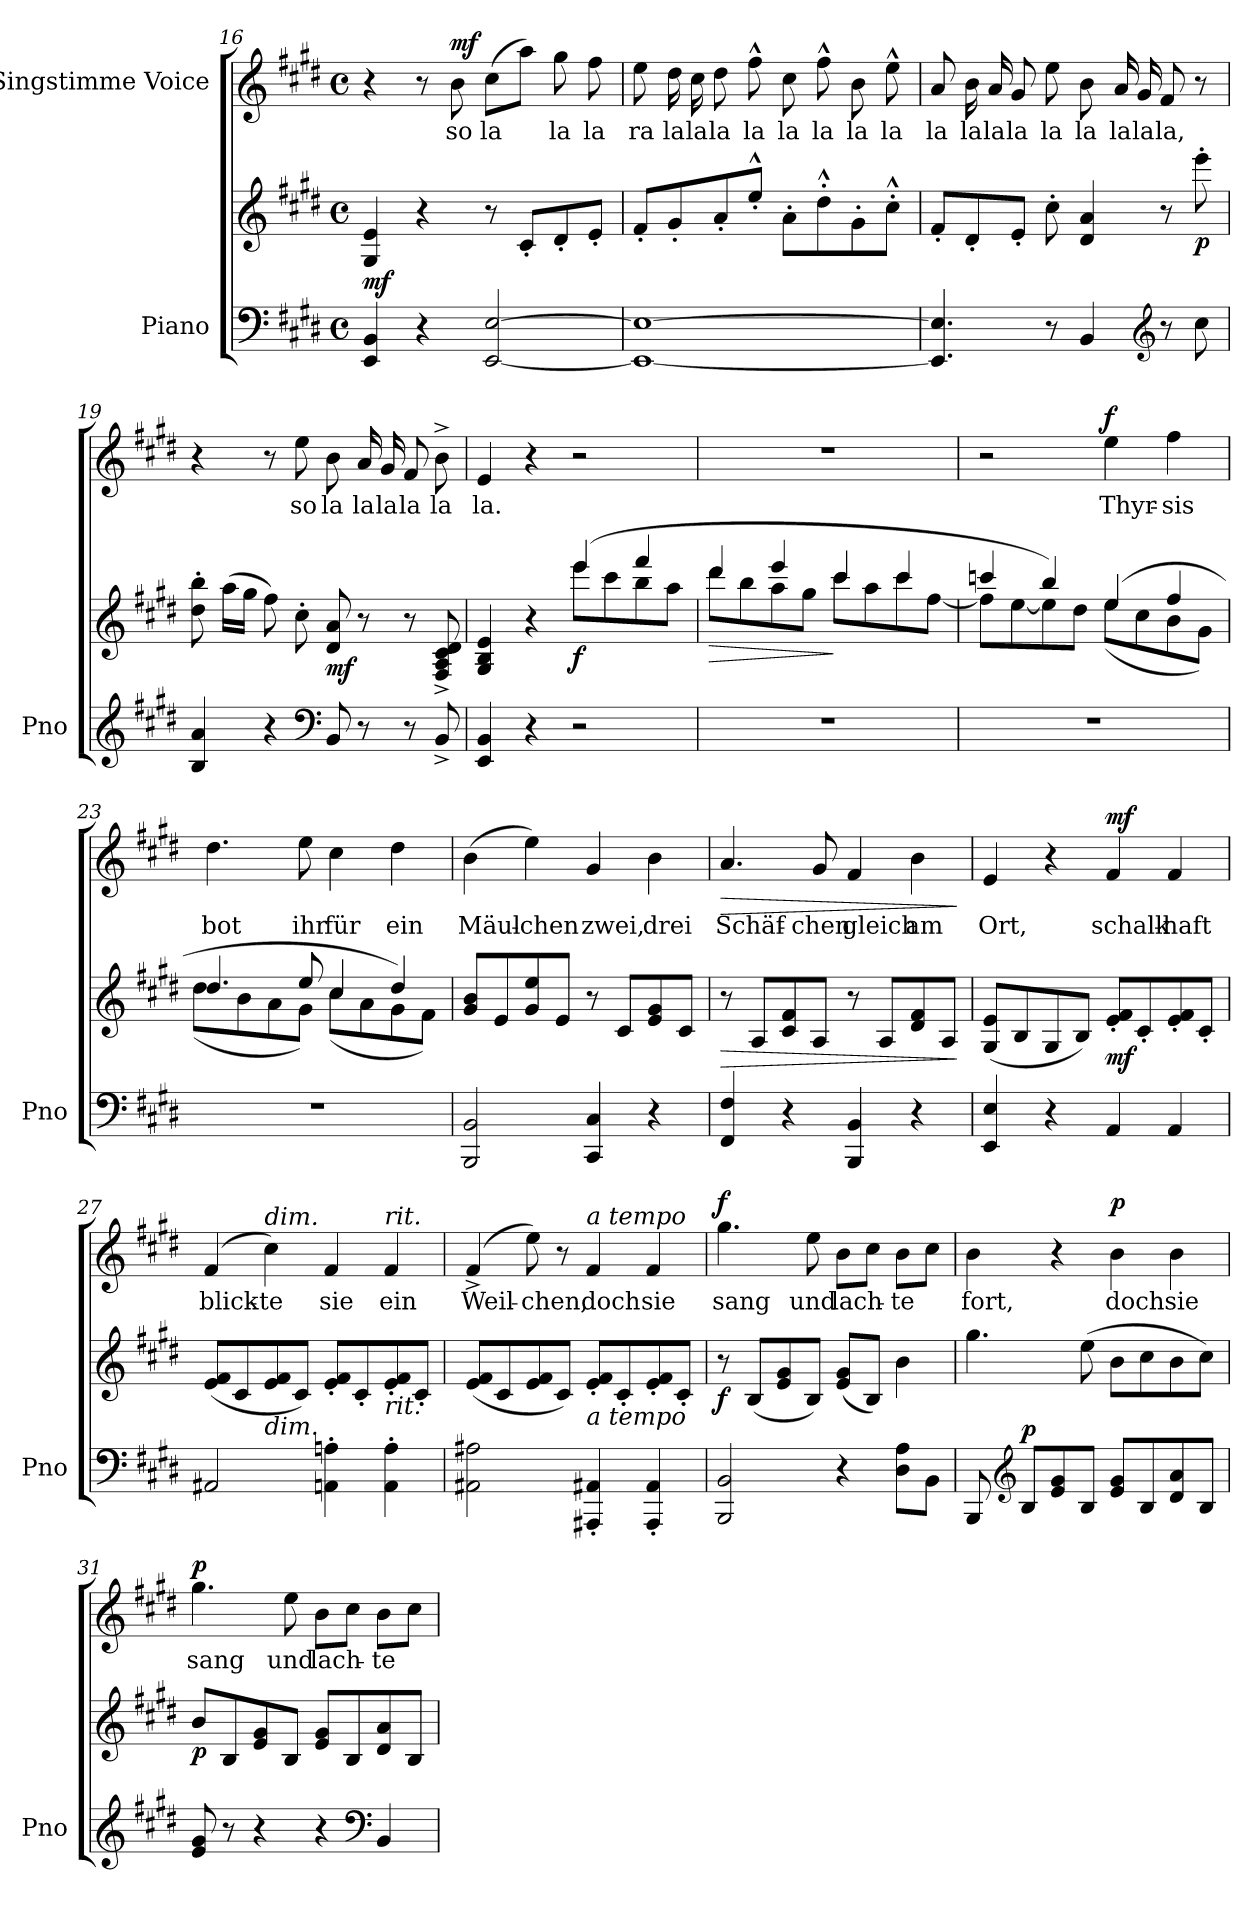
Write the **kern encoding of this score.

**kern	**kern	**dynam	**kern	**text	**dynam
*part2	*part2	*part2	*part1	*part1	*part1
*staff3	*staff2	*staff2/3	*staff1	*staff1	*staff1
*I"Piano	*	*	*I"Singstimme Voice	*	*
*I'Pno	*	*	*	*	*
*clefF4	*clefG2	*	*clefG2	*	*
*k[f#c#g#d#]	*k[f#c#g#d#]	*	*k[f#c#g#d#]	*	*
*M4/4	*M4/4	*	*M4/4	*	*
*met(c)	*met(c)	*	*met(c)	*	*
=16	=16	=16	=16	=16	=16
!	!	!LO:DY:b	!	!	!
4EE/ 4BB/	4G#/ 4e/	mf	4r	.	.
4r	4r	.	8r	.	.
!	!	!	!	!	!LO:DY:a
.	.	.	8b\	so	mf
[2EE/ [2E/	8r	.	(8cc#\L	la	.
.	8c#'/L	.	8aa\J)	.	.
.	8d#'/	.	8gg#\	la	.
.	8e'/J	.	8ff#\	la	.
=17	=17	=17	=17	=17	=17
1EE_ 1E_	8f#'/L	.	8ee\	ra	.
.	8g#'/	.	16dd#\	la	.
.	.	.	16cc#\	la	.
.	8a'/	.	8dd#\	la	.
.	8ee'^^/J	.	8ff#^^\	la	.
.	8a'\L	.	8cc#\	la	.
.	8dd#'^^\	.	8ff#^^\	la	.
.	8g#'\	.	8b\	la	.
.	8cc#'^^\J	.	8ee^^\	la	.
=18	=18	=18	=18	=18	=18
4.EE/] 4.E/]	8f#'/L	.	8a/	la	.
.	8d#'/	.	16b\	la	.
.	.	.	16a/	la	.
.	8e'/J	.	8g#/	la	.
8r	8cc#'\	.	8ee\	la	.
4BB/	4d#/ 4a/	.	8b\	la	.
.	.	.	16a/	la	.
.	.	.	16g#/	la	.
*clefG2	*	*	*	*	*
8r	8r	.	8f#/	la,	.
!	!	!LO:DY:b	!	!	!
8cc#\	8eee'\	p	8r	.	.
=19	=19	=19	=19	=19	=19
4B/ 4a/	8dd#\' 8bb\'	.	4r	.	.
.	(16aa\LL	.	.	.	.
.	16gg#\JJ	.	.	.	.
4r	8ff#\)	.	8r	.	.
.	8cc#'\	.	8ee\	so	.
*clefF4	*	*	*	*	*
!	!	!LO:DY:b	!	!	!
8BB/	8d#/ 8a/	mf	8b\	la	.
8r	8r	.	16a/	la	.
.	.	.	16g#/	la	.
8r	8r	.	8f#/	la	.
8BB^/	8F#/^> 8A/^> 8c#/^> 8d#/^>	.	8b^\	la	.
=20	=20	=20	=20	=20	=20
*	*^	*	*	*	*
4EE/ 4BB/	4G#/ 4B/ 4e/	2ryy	.	4e/	la.	.
4r	4r	.	.	4r	.	.
!	!	!	!LO:DY:b	!	!	!
2r	(4eee/	8eee\L	f	2r	.	.
.	.	8ccc#\	.	.	.	.
.	4fff#/	8bb\	.	.	.	.
.	.	8aa\J	.	.	.	.
=21	=21	=21	=21	=21	=21	=21
!	!	!	!LO:HP:b	!	!	!
1r	4ddd#/	8ddd#\L	>	1r	.	.
.	.	8bb\	.	.	.	.
.	4eee/	8aa\	.	.	.	.
.	.	8gg#\J	.	.	.	.
.	4ccc#/	8ccc#\L	]	.	.	.
.	.	8aa\	.	.	.	.
.	4ccc#/	8ccc#\	.	.	.	.
.	.	[8ff#\J	.	.	.	.
=22	=22	=22	=22	=22	=22	=22
1r	4cccn/	8ff#\L]	.	2r	.	.
.	.	[8ee\	.	.	.	.
.	4bb/)	8ee\]	.	.	.	.
.	.	8dd#\J	.	.	.	.
!	!	!	!	!	!	!LO:DY:a
.	(4ee/	(8ee\L	.	4ee\	Thyr-	f
.	.	8cc#\	.	.	.	.
.	4ff#/	8b\	.	4ff#\	-sis	.
.	.	8g#\J)	.	.	.	.
=23	=23	=23	=23	=23	=23	=23
!	!LO:N:head=solid	!LO:N:head=solid	!	!	!	!
1r	4.dd#/	(8dd#\L	.	4.dd#\	bot	.
.	.	8b\	.	.	.	.
.	.	8a\	.	.	.	.
.	8ee/	8g#\J)	.	8ee\	ihr	.
.	4cc#/	(8cc#\L	.	4cc#\	für	.
.	.	8a\	.	.	.	.
.	4dd#/)	8g#\	.	4dd#\	ein	.
.	.	8f#\J)	.	.	.	.
*	*v	*v	*	*	*	*
=24	=24	=24	=24	=24	=24
2BBB/ 2BB/	8g#/ 8b/L	.	(4b\	Mäul-	.
.	8e/	.	.	.	.
.	8g#/ 8ee/	.	4ee\)	-chen	.
.	8e/J	.	.	.	.
4CC#/ 4C#/	8r	.	4g#/	zwei,	.
.	8c#/L	.	.	.	.
4r	8e/ 8g#/	.	4b\	drei	.
.	8c#/J	.	.	.	.
=25	=25	=25	=25	=25	=25
!	!	!LO:HP:b	!	!	!LO:HP:b
4FF#/ 4F#/	8r	>	4.a/	Schäf-	>
.	8A/L	.	.	.	.
4r	8c#/ 8f#/	.	.	.	.
.	8A/J	.	8g#/	-chen	.
4BBB/ 4BB/	8r	.	4f#/	gleich	.
.	8A/L	.	.	.	.
4r	8d#/ 8f#/	.	4b\	am	.
.	8A/J	.	.	.	.
.	.	]	.	.	]
=26	=26	=26	=26	=26	=26
4EE/ 4E/	(8G#/ 8e/L	.	4e/	Ort,	.
.	8B/	.	.	.	.
4r	8G#/	.	4r	.	.
.	8B/J)	.	.	.	.
!	!	!LO:DY:b	!	!	!LO:DY:a
4AA/	8e/' 8f#/'L	mf	4f#/	schalk-	mf
.	8c#'/	.	.	.	.
4AA/	8e/' 8f#/'	.	4f#/	-haft	.
.	8c#'/J	.	.	.	.
=27	=27	=27	=27	=27	=27
2AA#X/	(8e/ 8f#/L	.	(4f#/	blick-	.
.	8c#/	.	.	.	.
!	!	!	!LO:TX:a:i:t=dim.	!	!
!	!LO:TX:b:i:t=dim.	!	!	!	!
.	8e/ 8f#/	.	4cc#\)	-te	.
.	8c#/J)	.	.	.	.
4AAn\' 4An\'	8e/' 8f#/'L	.	4f#/	sie	.
.	8c#'/	.	.	.	.
!	!	!	!LO:TX:a:i:t=rit.	!	!
!	!LO:TX:b:i:t=rit.	!	!	!	!
4AA\' 4A\'	8e/' 8f#/'	.	4f#/	ein	.
.	8c#'/J	.	.	.	.
=28	=28	=28	=28	=28	=28
2AA#X\ 2A#X\	(8e/ 8f#/L	.	(4f#^>/	Weil-	.
.	8c#/	.	.	.	.
.	8e/ 8f#/	.	8ee\)	-chen,	.
.	8c#/J)	.	8r	.	.
!	!	!	!LO:TX:a:i:t=a tempo	!	!
!	!LO:TX:b:i:t=a tempo	!	!	!	!
4AAA#X/' 4AA#X/'	8e/' 8f#/'L	.	4f#/	doch	.
.	8c#'/	.	.	.	.
4AAA#/' 4AA#/'	8e/' 8f#/'	.	4f#/	sie	.
.	8c#'/J	.	.	.	.
=29	=29	=29	=29	=29	=29
!	!	!LO:DY:b	!	!	!LO:DY:a
2BBB/ 2BB/	8r	f	4.gg#\	sang	f
.	(8B/L	.	.	.	.
.	8e/ 8g#/	.	.	.	.
.	8B/J)	.	8ee\	und	.
4r	(8e/ 8g#/L	.	8b\L	lach-	.
.	8B/J)	.	8cc#\J	.	.
8D#\ 8A\L	4b\	.	8b\L	-te	.
8BB\J	.	.	8cc#\J	.	.
=30	=30	=30	=30	=30	=30
8BBB/	4.gg#\	.	4b\	fort,	.
*clefG2	*	*	*	*	*
!	!	!LO:DY:a=2	!	!	!
8B/L	.	p	.	.	.
8e/ 8g#/	.	.	4r	.	.
8B/J	(8ee\	.	.	.	.
!	!	!	!	!	!LO:DY:a
8e/ 8g#/L	8b\L	.	4b\	doch	p
8B/	8cc#\	.	.	.	.
8d#/ 8a/	8b\	.	4b\	sie	.
8B/J	8cc#\J)	.	.	.	.
=31	=31	=31	=31	=31	=31
!	!	!LO:DY:b	!	!	!LO:DY:a
8e/ 8g#/	8b/L	p	4.gg#\	sang	p
8r	8B/	.	.	.	.
4r	8e/ 8g#/	.	.	.	.
.	8B/J	.	8ee\	und	.
4r	8e/ 8g#/L	.	8b\L	lach-	.
.	8B/	.	8cc#\J	.	.
*clefF4	*	*	*	*	*
4BB/	8d#/ 8a/	.	8b\L	-te	.
.	8B/J	.	8cc#\J	.	.
=	=	=	=	=	=
*-	*-	*-	*-	*-	*-
